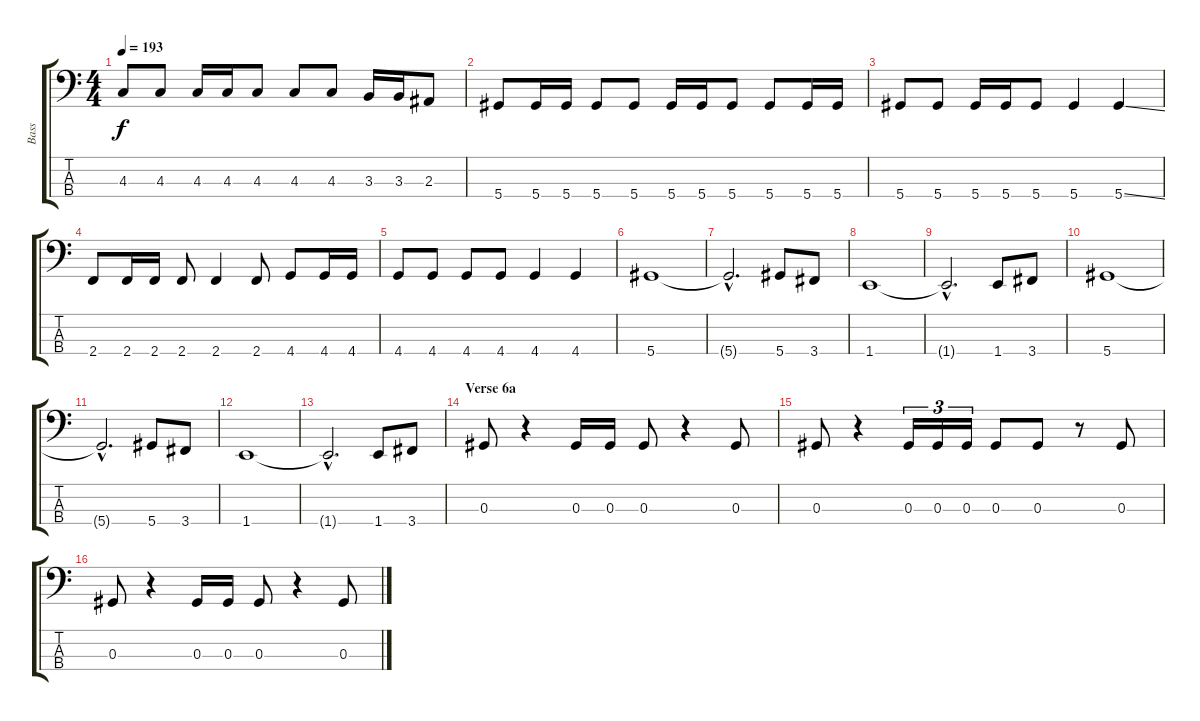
\track ("Bass" "Bass") {instrument electricbassfinger}
\staff {score tabs}
\tuning (Gb2 Db2 Ab1 Eb1) {hide}
\ts (4 4)
\tempo 193
\clef f4
\ks c
4.3.8{dy f} 4.3.8 4.3.16 4.3.16 4.3.8 4.3.8 4.3.8 3.3.16 3.3.16 2.3.8 |
5.4.8 5.4.16 5.4.16 5.4.8 5.4.8 5.4.16 5.4.16 5.4.8 5.4.8 5.4.16 5.4.16 |
5.4.8 5.4.8 5.4.16 5.4.16 5.4.8 5.4.4 5.4{ss}.4 |
2.4.8 2.4.16 2.4.16 2.4.8 2.4.4 2.4.8 4.4.8 4.4.16 4.4.16 |
4.4.8 4.4.8 4.4.8 4.4.8 4.4.4 4.4.4 |
5.4.1 |
5.4{hac t}.2{d} 5.4.8 3.4.8 |
1.4.1 |
1.4{hac t}.2{d} 1.4.8 3.4.8 |
5.4.1 |
5.4{hac t}.2{d} 5.4.8 3.4.8 |
1.4.1 |
1.4{hac t}.2{d} 1.4.8 3.4.8 |
\section ("" "Verse 6a")
0.3.8 r.4 0.3.16 0.3.16 0.3.8 r.4 0.3.8 |
0.3.8 r.4 0.3.16{tu (3 2)} 0.3.16{tu (3 2)} 0.3.16{tu (3 2)} 0.3.8 0.3.8 r.8 0.3.8 |
0.3.8 r.4 0.3.16 0.3.16 0.3.8 r.4 0.3.8
